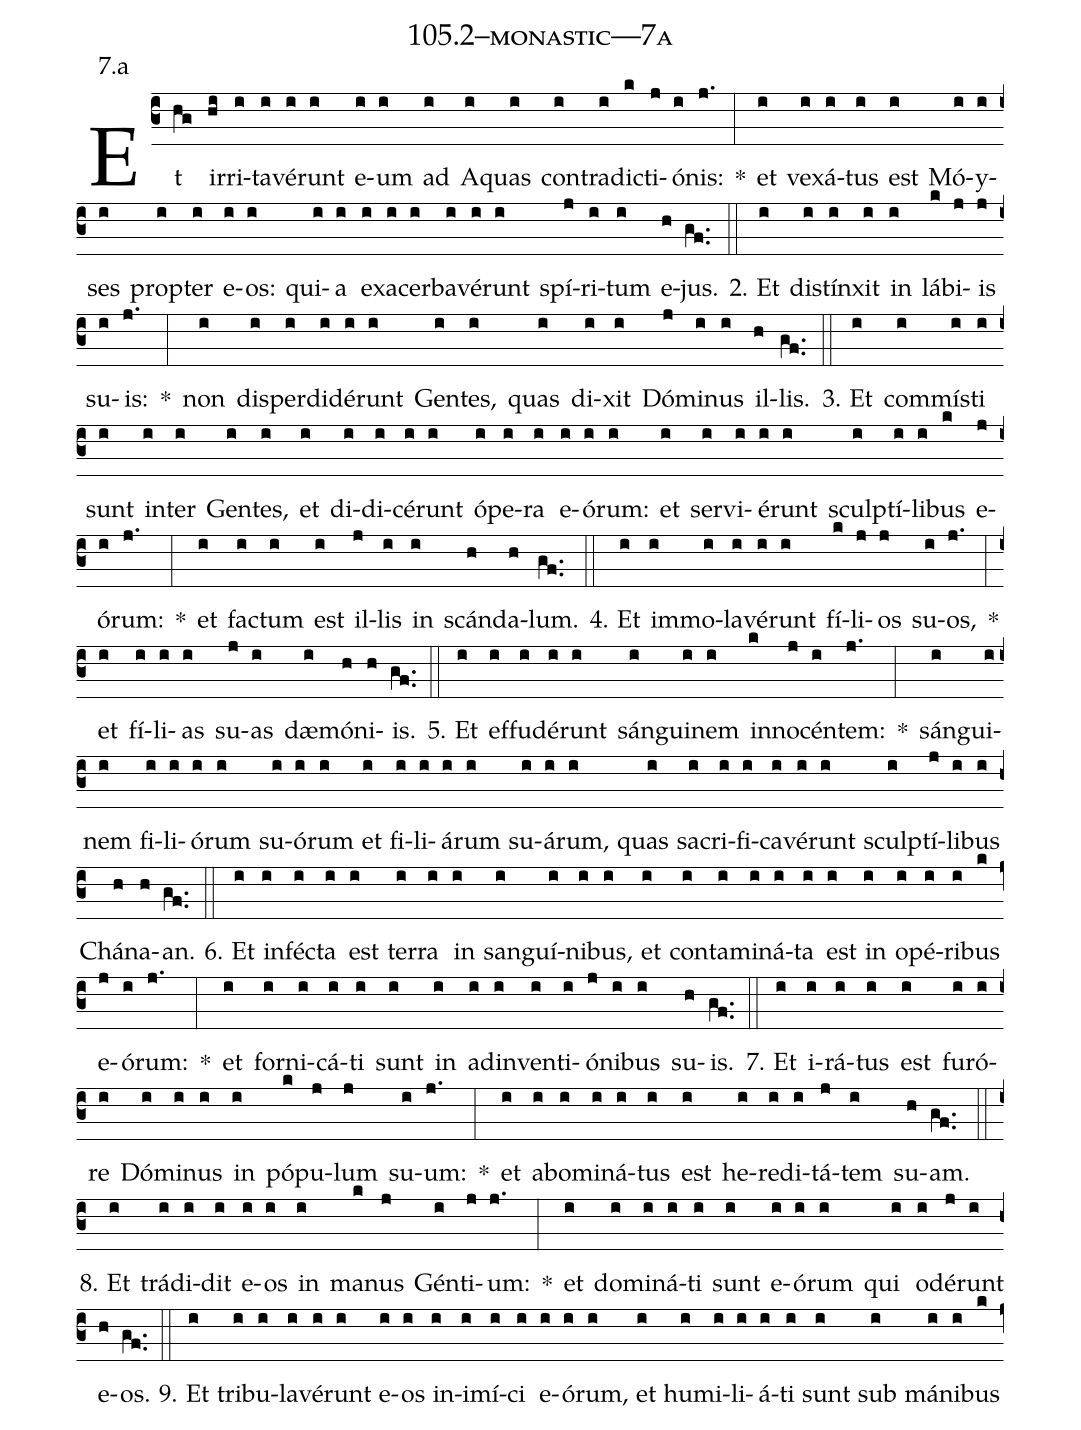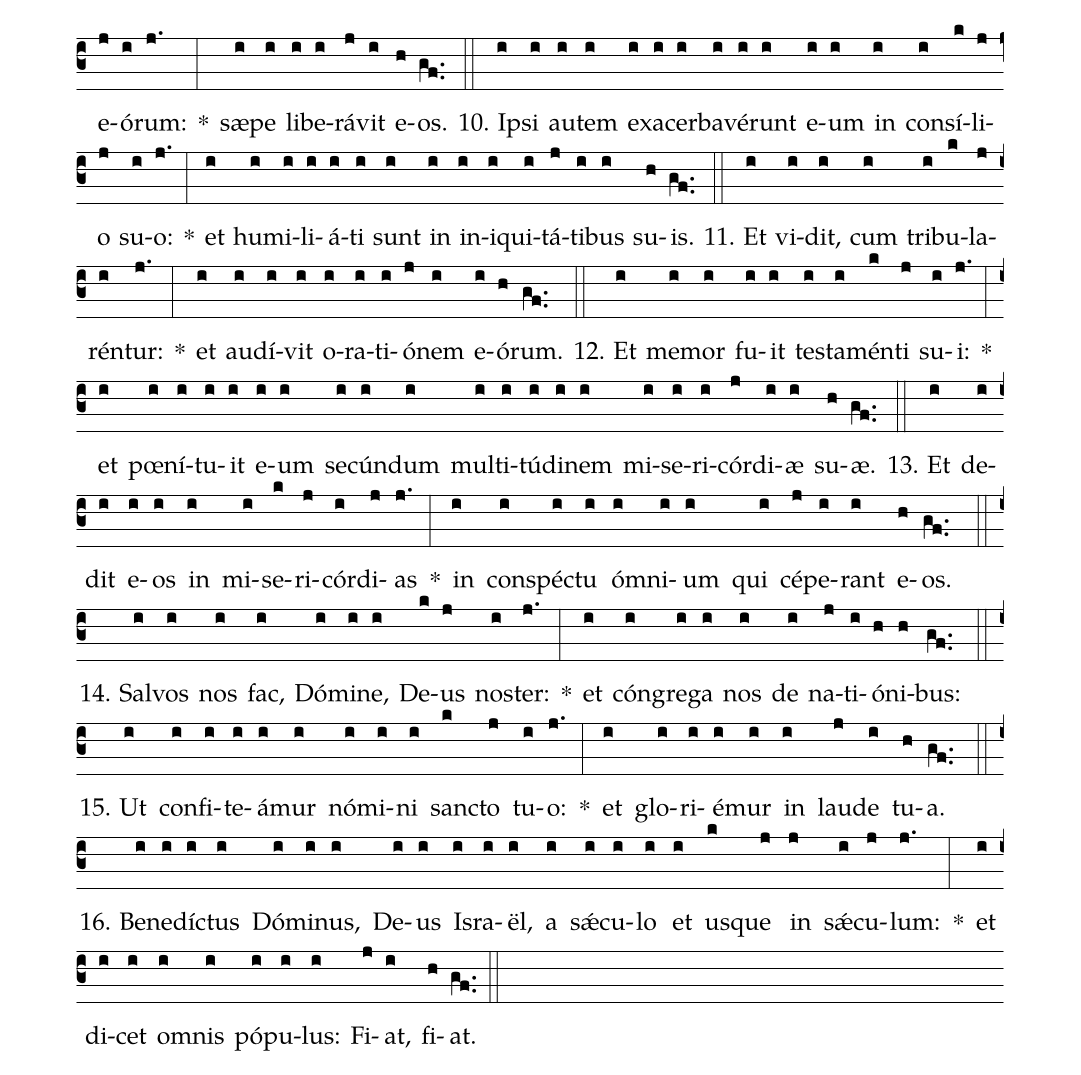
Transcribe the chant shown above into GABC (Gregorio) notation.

name: 105.2--monastic---7a;
annotation: 7.a;
%%
(c3)Et(hg) ir(hi)ri(i)ta(i)vé(i)runt(i) e(i)um(i) ad(i) A(i)quas(i) con(i)tra(i)dic(k)ti(j)ó(i)nis:(j.) *(:) et(i) ve(i)xá(i)tus(i) est(i) Mó(i)y(i)ses(i) prop(i)ter(i) e(i)os:(i) qui(i)a(i) ex(i)a(i)cer(i)ba(i)vé(i)runt(i) spí(j)ri(i)tum(i) e(h)jus.(gf..) (::)
2. Et(i) di(i)stín(i)xit(i) in(i) lá(k)bi(j)is(j) su(i)is:(j.) *(:) non(i) dis(i)per(i)di(i)dé(i)runt(i) Gen(i)tes,(i) quas(i) di(i)xit(i) Dó(j)mi(i)nus(i) il(h)lis.(gf..) (::)
3. Et(i) com(i)mís(i)ti(i) sunt(i) in(i)ter(i) Gen(i)tes,(i) et(i) di(i)di(i)cé(i)runt(i) ó(i)pe(i)ra(i) e(i)ó(i)rum:(i) et(i) ser(i)vi(i)é(i)runt(i) sculp(i)tí(i)li(i)bus(k) e(j)ó(i)rum:(j.) *(:) et(i) fac(i)tum(i) est(i) il(j)lis(i) in(i) scán(h)da(h)lum.(gf..) (::)
4. Et(i) im(i)mo(i)la(i)vé(i)runt(i) fí(k)li(j)os(j) su(i)os,(j.) *(:) et(i) fí(i)li(i)as(i) su(j)as(i) dæ(i)mó(h)ni(h)is.(gf..) (::)
5. Et(i) ef(i)fu(i)dé(i)runt(i) sán(i)gui(i)nem(i) in(k)no(j)cén(i)tem:(j.) *(:) sán(i)gui(i)nem(i) fi(i)li(i)ó(i)rum(i) su(i)ó(i)rum(i) et(i) fi(i)li(i)á(i)rum(i) su(i)á(i)rum,(i) quas(i) sa(i)cri(i)fi(i)ca(i)vé(i)runt(i) sculp(i)tí(j)li(i)bus(i) Chá(h)na(h)an.(gf..) (::)
6. Et(i) in(i)féc(i)ta(i) est(i) ter(i)ra(i) in(i) san(i)guí(i)ni(i)bus,(i) et(i) con(i)ta(i)mi(i)ná(i)ta(i) est(i) in(i) o(i)pé(i)ri(i)bus(k) e(j)ó(i)rum:(j.) *(:) et(i) for(i)ni(i)cá(i)ti(i) sunt(i) in(i) ad(i)in(i)ven(i)ti(i)ó(j)ni(i)bus(i) su(h)is.(gf..) (::)
7. Et(i) i(i)rá(i)tus(i) est(i) fu(i)ró(i)re(i) Dó(i)mi(i)nus(i) in(i) pó(k)pu(j)lum(j) su(i)um:(j.) *(:) et(i) ab(i)o(i)mi(i)ná(i)tus(i) est(i) he(i)re(i)di(i)tá(j)tem(i) su(h)am.(gf..) (::)
8. Et(i) trá(i)di(i)dit(i) e(i)os(i) in(i) ma(k)nus(j) Gén(i)ti(j)um:(j.) *(:) et(i) do(i)mi(i)ná(i)ti(i) sunt(i) e(i)ó(i)rum(i) qui(i) o(i)dé(j)runt(i) e(h)os.(gf..) (::)
9. Et(i) tri(i)bu(i)la(i)vé(i)runt(i) e(i)os(i) in(i)i(i)mí(i)ci(i) e(i)ó(i)rum,(i) et(i) hu(i)mi(i)li(i)á(i)ti(i) sunt(i) sub(i) má(i)ni(i)bus(k) e(j)ó(i)rum:(j.) *(:) sæ(i)pe(i) li(i)be(i)rá(j)vit(i) e(h)os.(gf..) (::)
10. Ip(i)si(i) au(i)tem(i) ex(i)a(i)cer(i)ba(i)vé(i)runt(i) e(i)um(i) in(i) con(i)sí(k)li(j)o(j) su(i)o:(j.) *(:) et(i) hu(i)mi(i)li(i)á(i)ti(i) sunt(i) in(i) in(i)i(i)qui(i)tá(j)ti(i)bus(i) su(h)is.(gf..) (::)
11. Et(i) vi(i)dit,(i) cum(i) tri(i)bu(k)la(j)rén(i)tur:(j.) *(:) et(i) au(i)dí(i)vit(i) o(i)ra(i)ti(i)ó(j)nem(i) e(i)ó(h)rum.(gf..) (::)
12. Et(i) me(i)mor(i) fu(i)it(i) tes(i)ta(i)mén(k)ti(j) su(i)i:(j.) *(:) et(i) pœ(i)ní(i)tu(i)it(i) e(i)um(i) se(i)cún(i)dum(i) mul(i)ti(i)tú(i)di(i)nem(i) mi(i)se(i)ri(i)cór(j)di(i)æ(i) su(h)æ.(gf..) (::)
13. Et(i) de(i)dit(i) e(i)os(i) in(i) mi(i)se(k)ri(j)cór(i)di(j)as(j.) *(:) in(i) con(i)spéc(i)tu(i) óm(i)ni(i)um(i) qui(i) cé(j)pe(i)rant(i) e(h)os.(gf..) (::)
14. Sal(i)vos(i) nos(i) fac,(i) Dó(i)mi(i)ne,(i) De(k)us(j) nos(i)ter:(j.) *(:) et(i) cón(i)gre(i)ga(i) nos(i) de(i) na(j)ti(i)ó(h)ni(h)bus:(gf..) (::)
15. Ut(i) con(i)fi(i)te(i)á(i)mur(i) nó(i)mi(i)ni(i) sanc(k)to(j) tu(i)o:(j.) *(:) et(i) glo(i)ri(i)é(i)mur(i) in(i) lau(j)de(i) tu(h)a.(gf..) (::)
16. Be(i)ne(i)díc(i)tus(i) Dó(i)mi(i)nus,(i) De(i)us(i) Is(i)ra(i)ël,(i) a(i) sǽ(i)cu(i)lo(i) et(i) us(k)que(j) in(j) sǽ(i)cu(j)lum:(j.) *(:) et(i) di(i)cet(i) om(i)nis(i) pó(i)pu(i)lus:(i) Fi(j)at,(i) fi(h)at.(gf..) (::)
